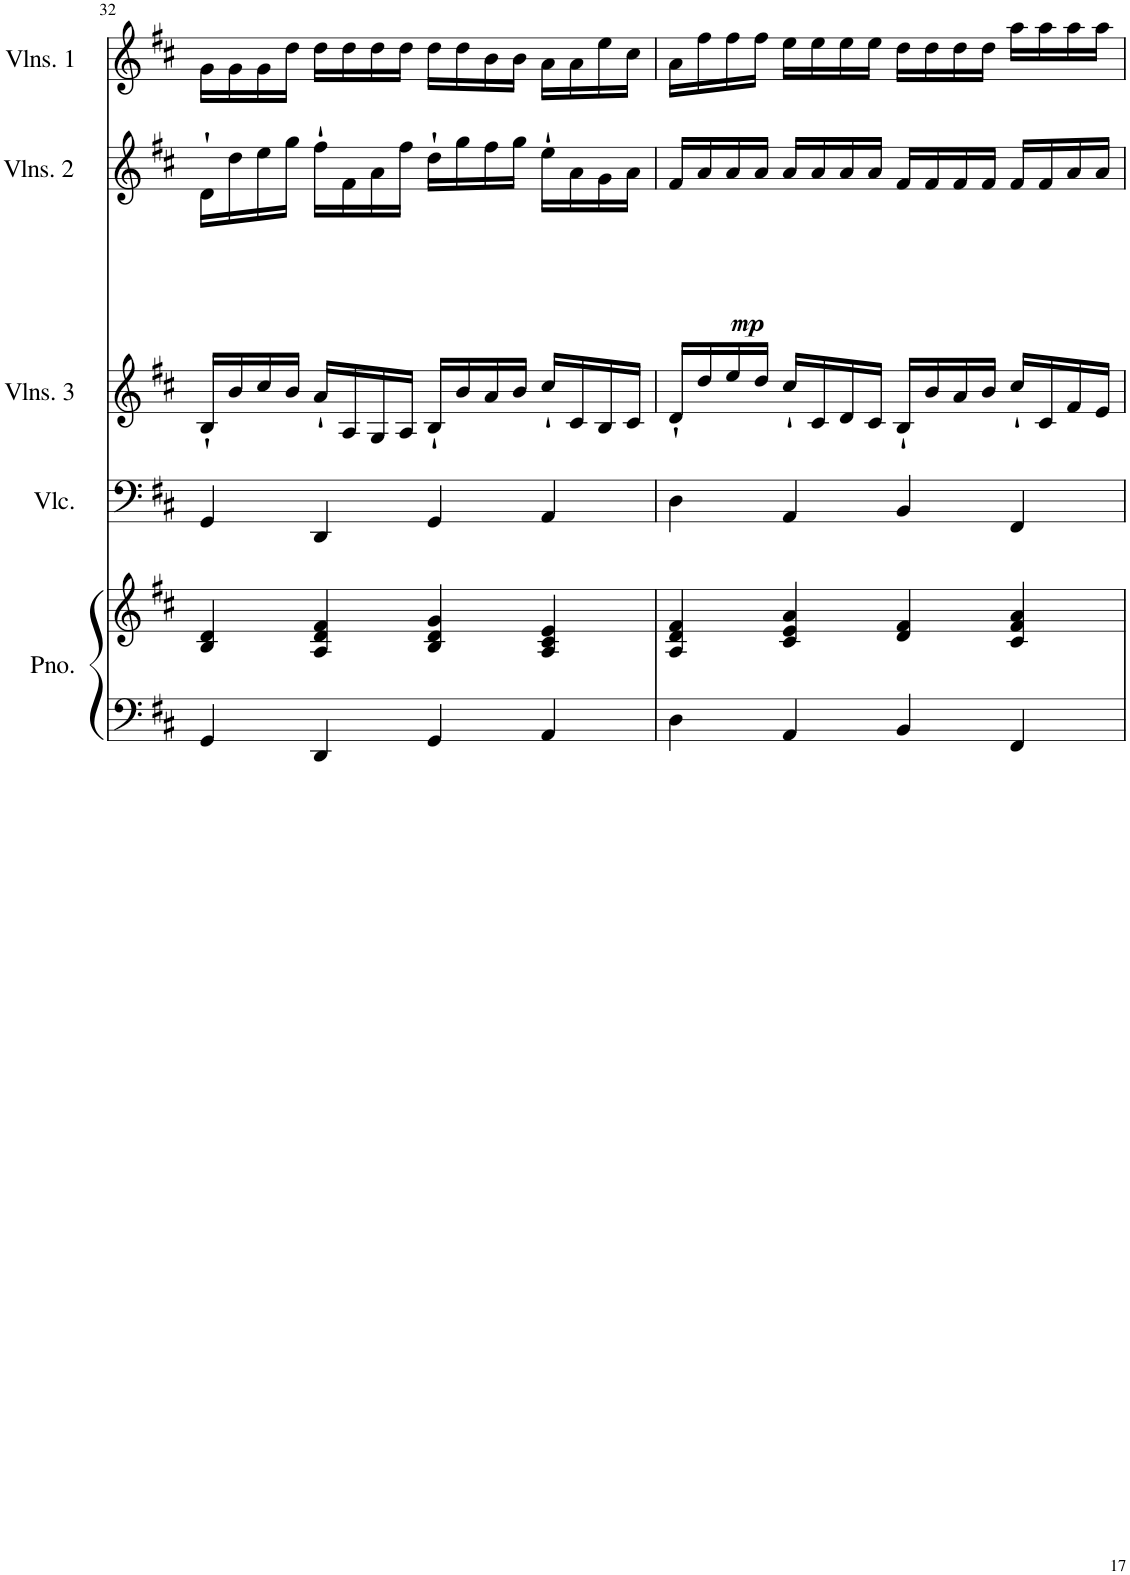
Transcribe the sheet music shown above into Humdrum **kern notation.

**kern	**kern	**kern	**kern	**kern	**dynam	**kern
*part5	*part5	*part4	*part3	*part2	*part2	*part1
*staff6	*staff5	*staff4	*staff3	*staff2	*staff2	*staff1
*I"Piano	*	*I"Violoncello	*I"Violins 3	*I"Violins 2	*	*I"Violins 1
*I'Pno.	*	*I'Vlc.	*I'Vlns. 3	*I'Vlns. 2	*	*I'Vlns. 1
!!LO:PB:g=z
*clefF4	*clefG2	*clefF4	*clefG2	*clefG2	*	*clefG2
*k[f#c#]	*k[f#c#]	*k[f#c#]	*k[f#c#]	*k[f#c#]	*	*k[f#c#]
*M4/4	*M4/4	*M4/4	*M4/4	*M4/4	*	*M4/4
=32	=32	=32	=32	=32	=32	=32
4GG/	4B/ 4d/	4GG/	16B`/LL	16d`\LL	.	16g\LL
.	.	.	16b/	16dd\	.	16g\
.	.	.	16cc#/	16ee\	.	16g\
.	.	.	16b/JJ	16gg\JJ	.	16dd\JJ
4DD/	4A/ 4d/ 4f#/	4DD/	16a`/LL	16ff#`\LL	.	16dd\LL
.	.	.	16A/	16f#\	.	16dd\
.	.	.	16G/	16a\	.	16dd\
.	.	.	16A/JJ	16ff#\JJ	.	16dd\JJ
4GG/	4B/ 4d/ 4g/	4GG/	16B`/LL	16dd`\LL	.	16dd\LL
.	.	.	16b/	16gg\	.	16dd\
.	.	.	16a/	16ff#\	.	16b\
.	.	.	16b/JJ	16gg\JJ	.	16b\JJ
4AA/	4A/ 4c#/ 4e/	4AA/	16cc#`/LL	16ee`\LL	.	16a\LL
.	.	.	16c#/	16a\	.	16a\
.	.	.	16B/	16g\	.	16ee\
.	.	.	16c#/JJ	16a\JJ	.	16cc#\JJ
=33	=33	=33	=33	=33	=33	=33
!	!	!	!	!	!LO:DY:b	!
4D\	4A/ 4d/ 4f#/	4D\	16d`/LL	16f#/LL	mp	16a\LL
.	.	.	16dd/	16a/	.	16ff#\
.	.	.	16ee/	16a/	.	16ff#\
.	.	.	16dd/JJ	16a/JJ	.	16ff#\JJ
4AA/	4c#/ 4e/ 4a/	4AA/	16cc#`/LL	16a/LL	.	16ee\LL
.	.	.	16c#/	16a/	.	16ee\
.	.	.	16d/	16a/	.	16ee\
.	.	.	16c#/JJ	16a/JJ	.	16ee\JJ
4BB/	4d/ 4f#/	4BB/	16B`/LL	16f#/LL	.	16dd\LL
.	.	.	16b/	16f#/	.	16dd\
.	.	.	16a/	16f#/	.	16dd\
.	.	.	16b/JJ	16f#/JJ	.	16dd\JJ
4FF#/	4c#/ 4f#/ 4a/	4FF#/	16cc#`/LL	16f#/LL	.	16aa\LL
.	.	.	16c#/	16f#/	.	16aa\
.	.	.	16f#/	16a/	.	16aa\
.	.	.	16e/JJ	16a/JJ	.	16aa\JJ
=	=	=	=	=	=	=
*-	*-	*-	*-	*-	*-	*-
